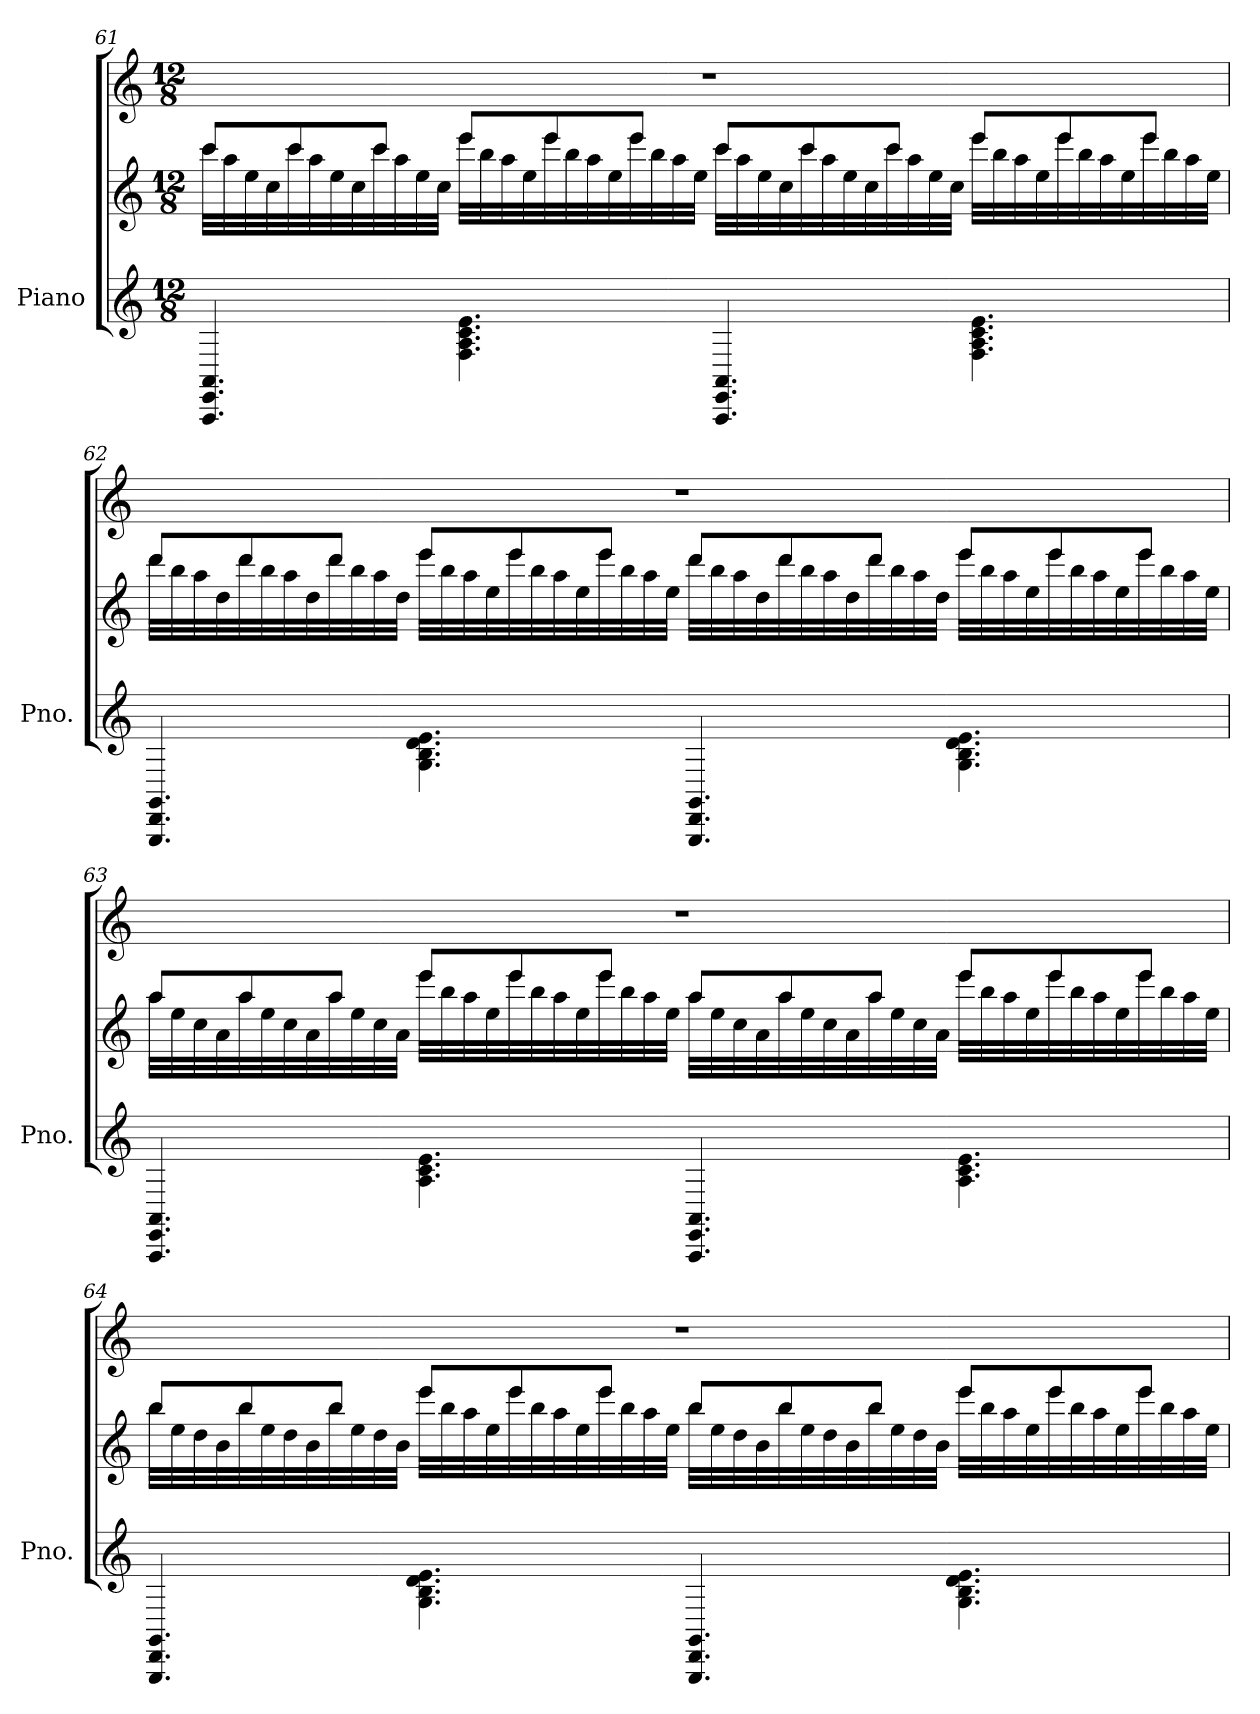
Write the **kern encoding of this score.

**kern	**kern	**kern
*part1	*part1	*part1
*staff3	*staff2	*staff1
*I"Piano	*	*
*I'Pno.	*	*
!!LO:LB:g=z
*clefG2	*clefG2	*clefG2
*k[]	*k[]	*k[]
*M12/8	*M12/8	*M12/8
=61	=61	=61
*	*^	*
4.AAA/ 4.EE/ 4.AA/	32ccc\LLL	8ccc/L	1.r
.	32aa\	.	.
.	32ee\	.	.
.	32cc\	.	.
.	32ccc\	8ccc/	.
.	32aa\	.	.
.	32ee\	.	.
.	32cc\	.	.
.	32ccc\	8ccc/J	.
.	32aa\	.	.
.	32ee\	.	.
.	32cc\JJJ	.	.
4.F\ 4.A\ 4.c\ 4.e\	32eee\LLL	8eee/L	.
.	32bb\	.	.
.	32aa\	.	.
.	32ee\	.	.
.	32eee\	8eee/	.
.	32bb\	.	.
.	32aa\	.	.
.	32ee\	.	.
.	32eee\	8eee/J	.
.	32bb\	.	.
.	32aa\	.	.
.	32ee\JJJ	.	.
4.AAA/ 4.EE/ 4.AA/	32ccc\LLL	8ccc/L	.
.	32aa\	.	.
.	32ee\	.	.
.	32cc\	.	.
.	32ccc\	8ccc/	.
.	32aa\	.	.
.	32ee\	.	.
.	32cc\	.	.
.	32ccc\	8ccc/J	.
.	32aa\	.	.
.	32ee\	.	.
.	32cc\JJJ	.	.
4.F\ 4.A\ 4.c\ 4.e\	32eee\LLL	8eee/L	.
.	32bb\	.	.
.	32aa\	.	.
.	32ee\	.	.
.	32eee\	8eee/	.
.	32bb\	.	.
.	32aa\	.	.
.	32ee\	.	.
.	32eee\	8eee/J	.
.	32bb\	.	.
.	32aa\	.	.
.	32ee\JJJ	.	.
!!LO:PB:g=z
=62	=62	=62	=62
4.GGG/ 4.DD/ 4.GG/	32ddd\LLL	8ddd/L	1.r
.	32bb\	.	.
.	32aa\	.	.
.	32dd\	.	.
.	32ddd\	8ddd/	.
.	32bb\	.	.
.	32aa\	.	.
.	32dd\	.	.
.	32ddd\	8ddd/J	.
.	32bb\	.	.
.	32aa\	.	.
.	32dd\JJJ	.	.
4.G\ 4.B\ 4.d\ 4.e\	32eee\LLL	8eee/L	.
.	32bb\	.	.
.	32aa\	.	.
.	32ee\	.	.
.	32eee\	8eee/	.
.	32bb\	.	.
.	32aa\	.	.
.	32ee\	.	.
.	32eee\	8eee/J	.
.	32bb\	.	.
.	32aa\	.	.
.	32ee\JJJ	.	.
4.GGG/ 4.DD/ 4.GG/	32ddd\LLL	8ddd/L	.
.	32bb\	.	.
.	32aa\	.	.
.	32dd\	.	.
.	32ddd\	8ddd/	.
.	32bb\	.	.
.	32aa\	.	.
.	32dd\	.	.
.	32ddd\	8ddd/J	.
.	32bb\	.	.
.	32aa\	.	.
.	32dd\JJJ	.	.
4.G\ 4.B\ 4.d\ 4.e\	32eee\LLL	8eee/L	.
.	32bb\	.	.
.	32aa\	.	.
.	32ee\	.	.
.	32eee\	8eee/	.
.	32bb\	.	.
.	32aa\	.	.
.	32ee\	.	.
.	32eee\	8eee/J	.
.	32bb\	.	.
.	32aa\	.	.
.	32ee\JJJ	.	.
!!LO:LB:g=z
=63	=63	=63	=63
4.AAA/ 4.EE/ 4.AA/	32aa\LLL	8aa/L	1.r
.	32ee\	.	.
.	32cc\	.	.
.	32a\	.	.
.	32aa\	8aa/	.
.	32ee\	.	.
.	32cc\	.	.
.	32a\	.	.
.	32aa\	8aa/J	.
.	32ee\	.	.
.	32cc\	.	.
.	32a\JJJ	.	.
4.A\ 4.c\ 4.e\	32eee\LLL	8eee/L	.
.	32bb\	.	.
.	32aa\	.	.
.	32ee\	.	.
.	32eee\	8eee/	.
.	32bb\	.	.
.	32aa\	.	.
.	32ee\	.	.
.	32eee\	8eee/J	.
.	32bb\	.	.
.	32aa\	.	.
.	32ee\JJJ	.	.
4.AAA/ 4.EE/ 4.AA/	32aa\LLL	8aa/L	.
.	32ee\	.	.
.	32cc\	.	.
.	32a\	.	.
.	32aa\	8aa/	.
.	32ee\	.	.
.	32cc\	.	.
.	32a\	.	.
.	32aa\	8aa/J	.
.	32ee\	.	.
.	32cc\	.	.
.	32a\JJJ	.	.
4.A\ 4.c\ 4.e\	32eee\LLL	8eee/L	.
.	32bb\	.	.
.	32aa\	.	.
.	32ee\	.	.
.	32eee\	8eee/	.
.	32bb\	.	.
.	32aa\	.	.
.	32ee\	.	.
.	32eee\	8eee/J	.
.	32bb\	.	.
.	32aa\	.	.
.	32ee\JJJ	.	.
!!LO:LB:g=z
=64	=64	=64	=64
4.GGG/ 4.DD/ 4.GG/	32bb\LLL	8bb/L	1.r
.	32ee\	.	.
.	32dd\	.	.
.	32b\	.	.
.	32bb\	8bb/	.
.	32ee\	.	.
.	32dd\	.	.
.	32b\	.	.
.	32bb\	8bb/J	.
.	32ee\	.	.
.	32dd\	.	.
.	32b\JJJ	.	.
4.G\ 4.B\ 4.d\ 4.e\	32eee\LLL	8eee/L	.
.	32bb\	.	.
.	32aa\	.	.
.	32ee\	.	.
.	32eee\	8eee/	.
.	32bb\	.	.
.	32aa\	.	.
.	32ee\	.	.
.	32eee\	8eee/J	.
.	32bb\	.	.
.	32aa\	.	.
.	32ee\JJJ	.	.
4.GGG/ 4.DD/ 4.GG/	32bb\LLL	8bb/L	.
.	32ee\	.	.
.	32dd\	.	.
.	32b\	.	.
.	32bb\	8bb/	.
.	32ee\	.	.
.	32dd\	.	.
.	32b\	.	.
.	32bb\	8bb/J	.
.	32ee\	.	.
.	32dd\	.	.
.	32b\JJJ	.	.
4.G\ 4.B\ 4.d\ 4.e\	32eee\LLL	8eee/L	.
.	32bb\	.	.
.	32aa\	.	.
.	32ee\	.	.
.	32eee\	8eee/	.
.	32bb\	.	.
.	32aa\	.	.
.	32ee\	.	.
.	32eee\	8eee/J	.
.	32bb\	.	.
.	32aa\	.	.
.	32ee\JJJ	.	.
*	*v	*v	*
=	=	=
*-	*-	*-
